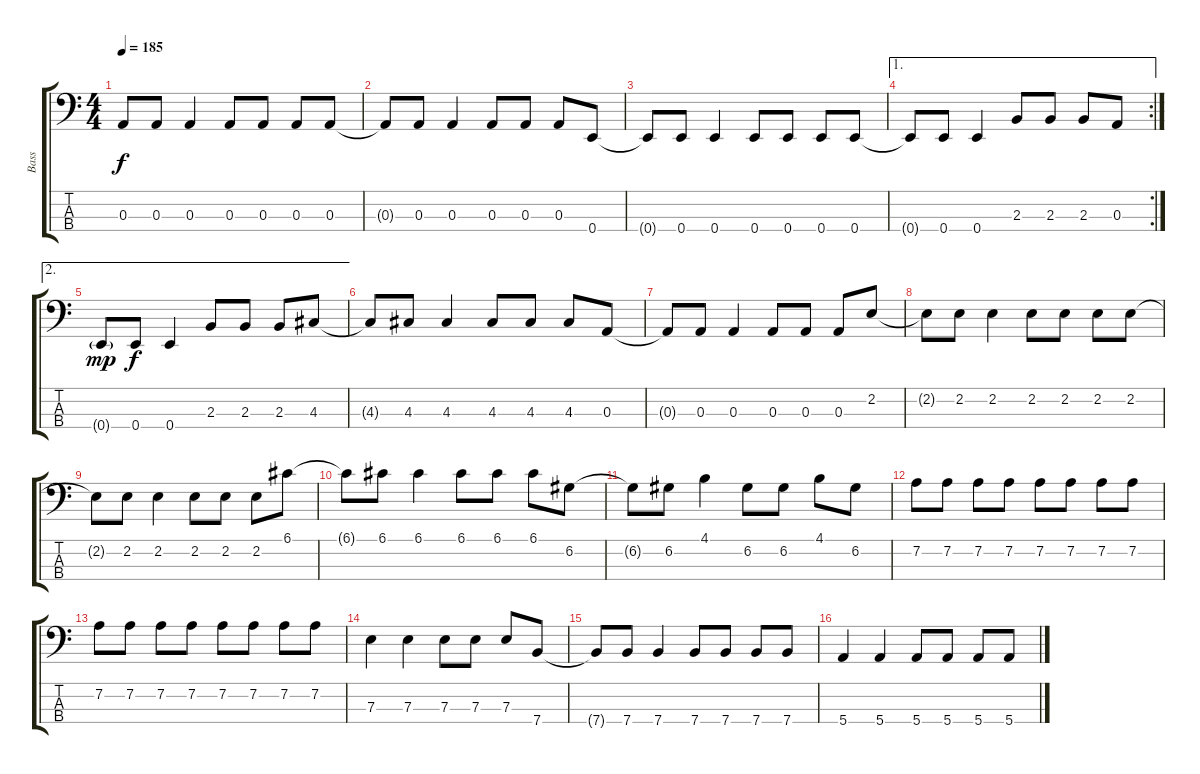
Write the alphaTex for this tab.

\track ("Bass" "Bass") {instrument electricbasspick}
\staff {score tabs}
\tuning (G2 D2 A1 E1) {hide}
\ts (4 4)
\tempo 185
\clef f4
\ks c
0.3{t}.8{dy f} 0.3.8 0.3.4 0.3.8 0.3.8 0.3.8 0.3.8 |
0.3{t}.8 0.3.8 0.3.4 0.3.8 0.3.8 0.3.8 0.4.8 |
0.4{t}.8 0.4.8 0.4.4 0.4.8 0.4.8 0.4.8 0.4.8 |
\ae 1
\rc 2
0.4{t}.8 0.4.8 0.4.4 2.3.8 2.3.8 2.3.8 0.3.8 |
\ae 2
0.4{g}.8{dy mp} 0.4.8{dy f} 0.4.4 2.3.8 2.3.8 2.3.8 4.3.8 |
4.3{t}.8 4.3.8 4.3.4 4.3.8 4.3.8 4.3.8 0.3.8 |
0.3{t}.8 0.3.8 0.3.4 0.3.8 0.3.8 0.3.8 2.2.8 |
2.2{t}.8 2.2.8 2.2.4 2.2.8 2.2.8 2.2.8 2.2.8 |
2.2{t}.8 2.2.8 2.2.4 2.2.8 2.2.8 2.2.8 6.1.8 |
6.1{t}.8 6.1.8 6.1.4 6.1.8 6.1.8 6.1.8 6.2.8 |
6.2{t}.8 6.2.8 4.1.4 6.2.8 6.2.8 4.1.8 6.2.8 |
7.2.8 7.2.8 7.2.8 7.2.8 7.2.8 7.2.8 7.2.8 7.2.8 |
7.2.8 7.2.8 7.2.8 7.2.8 7.2.8 7.2.8 7.2.8 7.2.8 |
7.3.4 7.3.4 7.3.8 7.3.8 7.3.8 7.4.8 |
7.4{t}.8 7.4.8 7.4.4 7.4.8 7.4.8 7.4.8 7.4.8 |
5.4.4 5.4.4 5.4.8 5.4.8 5.4.8 5.4.8
